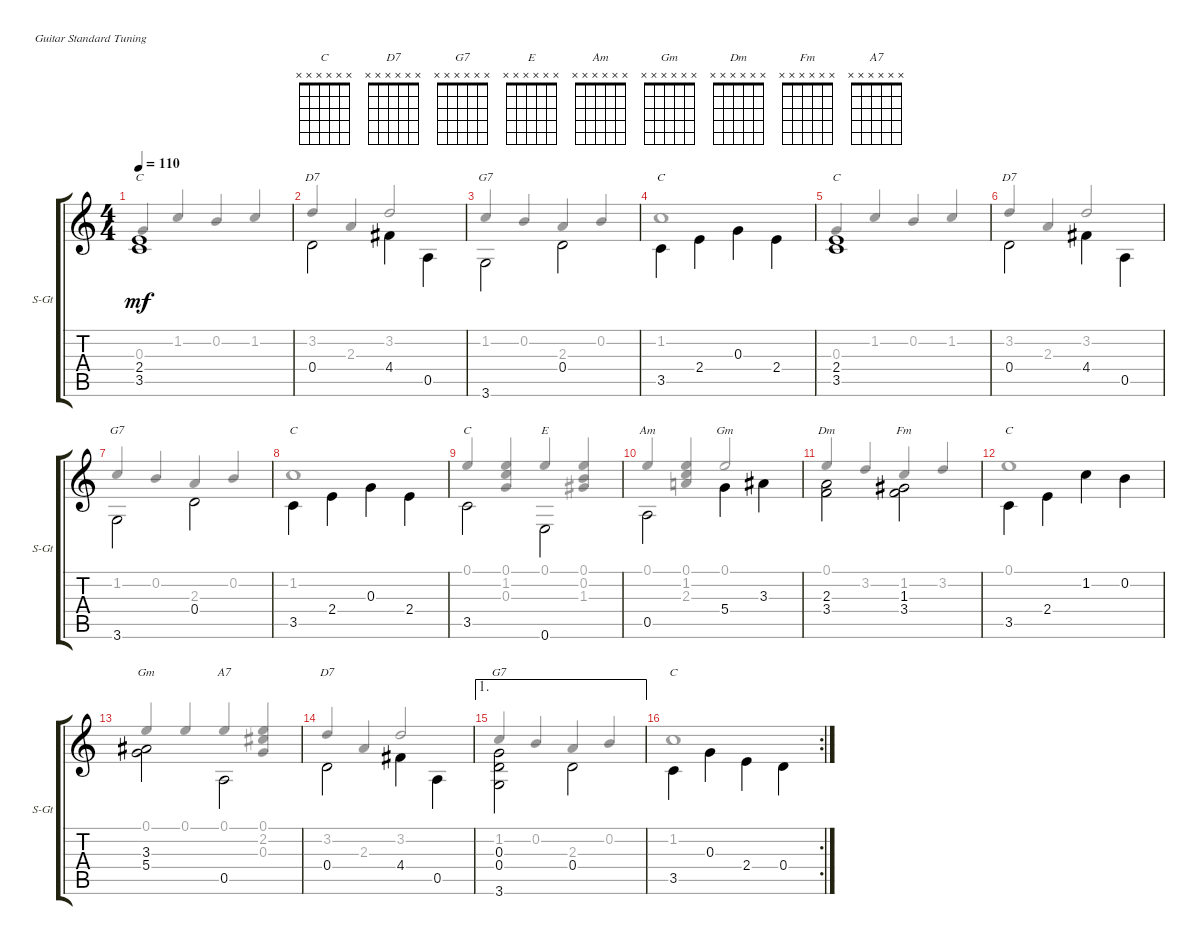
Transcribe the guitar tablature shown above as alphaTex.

\defaultSystemsLayout 4
\bracketExtendMode groupsimilarinstruments
\useSystemSignSeparator
\singleTrackTrackNamePolicy allsystems
\multiTrackTrackNamePolicy allsystems
\firstSystemTrackNameOrientation horizontal
\otherSystemsTrackNameOrientation horizontal
\track ("Steel Guitar" "S-Gt") {instrument acousticguitarsteel}
\staff {score tabs}
\tuning (E4 B3 G3 D3 A2 E2)
\chord ("C" x x x x x x)
\chord ("D7" x x x x x x)
\chord ("G7" x x x x x x)
\chord ("E" x x x x x x)
\chord ("Am" x x x x x x)
\chord ("Gm" x x x x x x)
\chord ("Dm" x x x x x x)
\chord ("Fm" x x x x x x)
\chord ("A7" x x x x x x)
\voice
\ts (4 4)
\tempo 110
\clef g2
\ks c
(3.5 2.4).1{ch "C" dy mf instrument acousticguitarsteel} |
0.4.2{ch "D7" beam invert} 4.4.4{beam invert} 0.5.4{beam invert} |
3.6.2{ch "G7" beam invert} 0.4.2{beam invert} |
3.5.4{ch "C" beam invert} 2.4.4{beam invert} 0.3.4{beam invert} 2.4.4{beam invert} |
(3.5 2.4).1{ch "C" beam invert} |
0.4.2{ch "D7" beam invert} 4.4.4{beam invert} 0.5.4{beam invert} |
3.6.2{ch "G7" beam invert} 0.4.2{beam invert} |
3.5.4{ch "C" beam invert} 2.4.4{beam invert} 0.3.4{beam invert} 2.4.4{beam invert} |
3.5.2{ch "C" beam invert} 0.6.2{ch "E" beam invert} |
0.5.2{ch "Am" beam invert} 5.4.4{ch "Gm" beam invert} 3.3.4{beam invert} |
(3.4 2.3).2{ch "Dm" beam invert} (3.4 1.3).2{ch "Fm" beam invert} |
3.5.4{ch "C" beam invert} 2.4.4{beam invert} 1.2.4{beam invert} 0.2.4{beam invert} |
(5.4 3.3).2{ch "Gm" beam invert} 0.5.2{ch "A7" beam invert} |
0.4.2{ch "D7" beam invert} 4.4.4{beam invert} 0.5.4{beam invert} |
\ae 1
(3.6 0.4 0.3).2{ch "G7" beam invert} 0.4.2{beam invert} |
\rc 2
3.5.4{ch "C" beam invert} 0.3.4{beam invert} 2.4.4{beam invert} 0.4.4{beam invert}
\voice
\clef g2
\ottava regular
\simile none
\ks c
0.3.4{dy mf beam invert} 1.2.4{beam invert} 0.2.4{beam invert} 1.2.4{beam invert} |
3.2.4{beam invert} 2.3.4{beam invert} 3.2.2{beam invert} |
1.2.4{beam invert} 0.2.4{beam invert} 2.3.4{beam invert} 0.2.4{beam invert} |
1.2.1{beam invert} |
0.3.4{beam invert} 1.2.4{beam invert} 0.2.4{beam invert} 1.2.4{beam invert} |
3.2.4{beam invert} 2.3.4{beam invert} 3.2.2{beam invert} |
1.2.4{beam invert} 0.2.4{beam invert} 2.3.4{beam invert} 0.2.4{beam invert} |
1.2.1{beam invert} |
0.1.4{beam invert} (0.1 1.2 0.3).4{beam invert} 0.1.4{beam invert} (0.1 0.2 1.3).4{beam invert} |
0.1.4{beam invert} (0.1 1.2 2.3).4{beam invert} 0.1.2{beam invert} |
0.1.4{beam invert} 3.2.4{beam invert} 1.2.4{beam invert} 3.2.4{beam invert} |
0.1.1{beam invert} |
0.1.4{beam invert} 0.1.4{beam invert} 0.1.4{beam invert} (0.1 2.2 0.3).4{beam invert} |
3.2.4{beam invert} 2.3.4{beam invert} 3.2.2{beam invert} |
1.2.4{beam invert} 0.2.4{beam invert} 2.3.4{beam invert} 0.2.4{beam invert} |
1.2.1{beam invert}
